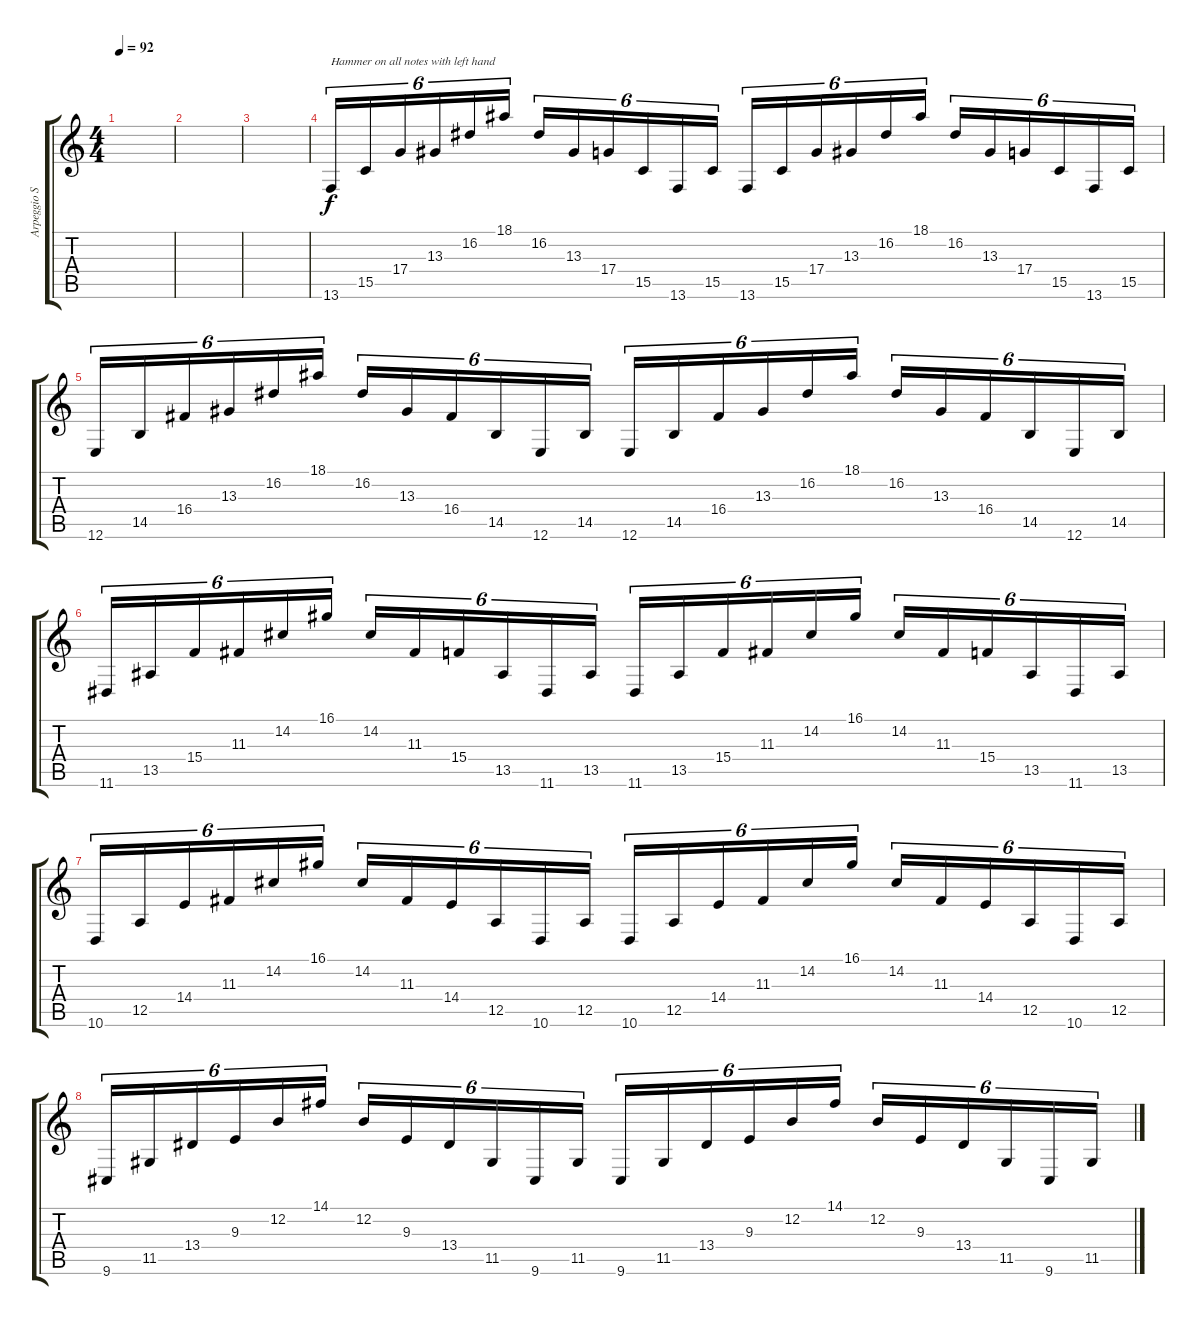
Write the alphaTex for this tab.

\track ("Arpeggio Synth" "Arpeggio S") {instrument fx8scifi}
\staff {score tabs}
\tuning (E4 B3 G3 D3 A2 E2) {hide}
\ts (4 4)
\tempo 92
\clef g2
\ks c
|
|
|
13.6.16{tu (6 4) txt "Hammer on all notes with left hand"} 15.5.16{tu (6 4)} 17.4.16{tu (6 4)} 13.3.16{tu (6 4)} 16.2.16{tu (6 4)} 18.1.16{tu (6 4)} 16.2.16{tu (6 4)} 13.3.16{tu (6 4)} 17.4.16{tu (6 4)} 15.5.16{tu (6 4)} 13.6.16{tu (6 4)} 15.5.16{tu (6 4)} 13.6.16{tu (6 4)} 15.5.16{tu (6 4)} 17.4.16{tu (6 4)} 13.3.16{tu (6 4)} 16.2.16{tu (6 4)} 18.1.16{tu (6 4)} 16.2.16{tu (6 4)} 13.3.16{tu (6 4)} 17.4.16{tu (6 4)} 15.5.16{tu (6 4)} 13.6.16{tu (6 4)} 15.5.16{tu (6 4)} |
12.6.16{tu (6 4)} 14.5.16{tu (6 4)} 16.4.16{tu (6 4)} 13.3.16{tu (6 4)} 16.2.16{tu (6 4)} 18.1.16{tu (6 4)} 16.2.16{tu (6 4)} 13.3.16{tu (6 4)} 16.4.16{tu (6 4)} 14.5.16{tu (6 4)} 12.6.16{tu (6 4)} 14.5.16{tu (6 4)} 12.6.16{tu (6 4)} 14.5.16{tu (6 4)} 16.4.16{tu (6 4)} 13.3.16{tu (6 4)} 16.2.16{tu (6 4)} 18.1.16{tu (6 4)} 16.2.16{tu (6 4)} 13.3.16{tu (6 4)} 16.4.16{tu (6 4)} 14.5.16{tu (6 4)} 12.6.16{tu (6 4)} 14.5.16{tu (6 4)} |
11.6.16{tu (6 4)} 13.5.16{tu (6 4)} 15.4.16{tu (6 4)} 11.3.16{tu (6 4)} 14.2.16{tu (6 4)} 16.1.16{tu (6 4)} 14.2.16{tu (6 4)} 11.3.16{tu (6 4)} 15.4.16{tu (6 4)} 13.5.16{tu (6 4)} 11.6.16{tu (6 4)} 13.5.16{tu (6 4)} 11.6.16{tu (6 4)} 13.5.16{tu (6 4)} 15.4.16{tu (6 4)} 11.3.16{tu (6 4)} 14.2.16{tu (6 4)} 16.1.16{tu (6 4)} 14.2.16{tu (6 4)} 11.3.16{tu (6 4)} 15.4.16{tu (6 4)} 13.5.16{tu (6 4)} 11.6.16{tu (6 4)} 13.5.16{tu (6 4)} |
10.6.16{tu (6 4)} 12.5.16{tu (6 4)} 14.4.16{tu (6 4)} 11.3.16{tu (6 4)} 14.2.16{tu (6 4)} 16.1.16{tu (6 4)} 14.2.16{tu (6 4)} 11.3.16{tu (6 4)} 14.4.16{tu (6 4)} 12.5.16{tu (6 4)} 10.6.16{tu (6 4)} 12.5.16{tu (6 4)} 10.6.16{tu (6 4)} 12.5.16{tu (6 4)} 14.4.16{tu (6 4)} 11.3.16{tu (6 4)} 14.2.16{tu (6 4)} 16.1.16{tu (6 4)} 14.2.16{tu (6 4)} 11.3.16{tu (6 4)} 14.4.16{tu (6 4)} 12.5.16{tu (6 4)} 10.6.16{tu (6 4)} 12.5.16{tu (6 4)} |
9.6.16{tu (6 4)} 11.5.16{tu (6 4)} 13.4.16{tu (6 4)} 9.3.16{tu (6 4)} 12.2.16{tu (6 4)} 14.1.16{tu (6 4)} 12.2.16{tu (6 4)} 9.3.16{tu (6 4)} 13.4.16{tu (6 4)} 11.5.16{tu (6 4)} 9.6.16{tu (6 4)} 11.5.16{tu (6 4)} 9.6.16{tu (6 4)} 11.5.16{tu (6 4)} 13.4.16{tu (6 4)} 9.3.16{tu (6 4)} 12.2.16{tu (6 4)} 14.1.16{tu (6 4)} 12.2.16{tu (6 4)} 9.3.16{tu (6 4)} 13.4.16{tu (6 4)} 11.5.16{tu (6 4)} 9.6.16{tu (6 4)} 11.5.16{tu (6 4)}
